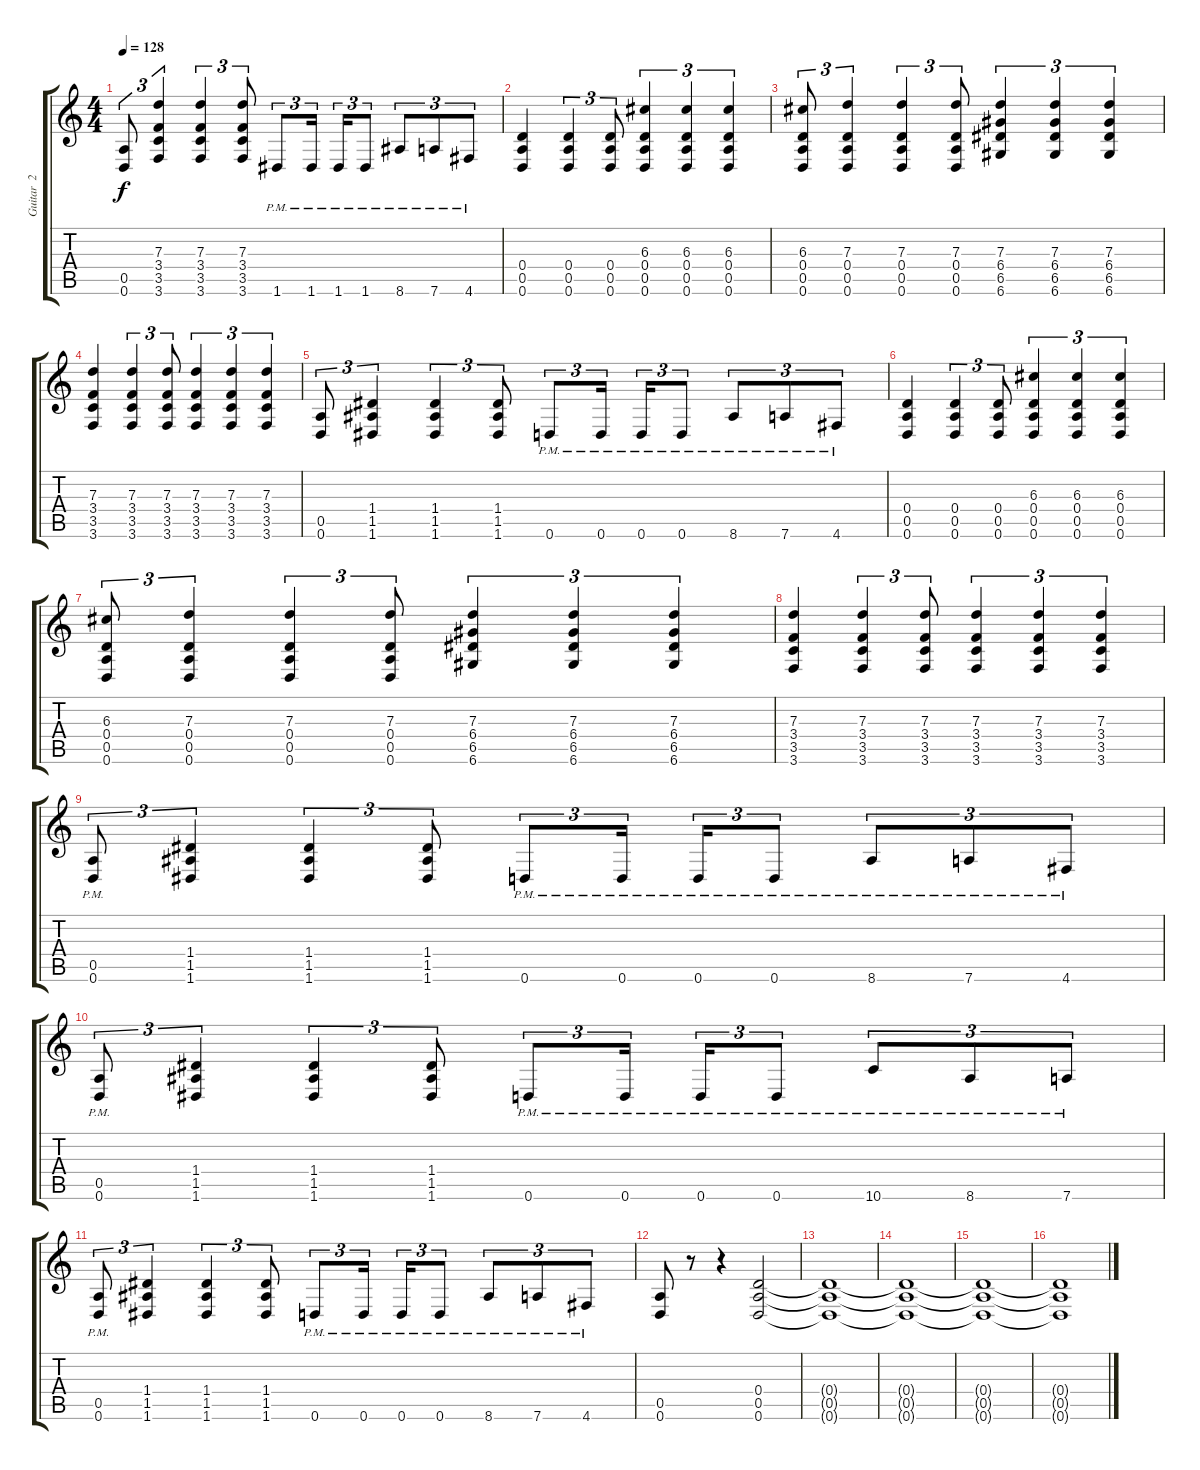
\track ("Guitar  2" "Guitar  2") {instrument distortionguitar}
\staff {score tabs}
\tuning (E4 B3 G3 D3 A2 D2) {hide}
\ts (4 4)
\tempo 128
\clef g2
\ks c
(0.5 0.6).8{tu (3 2) dy f} (7.3 3.4 3.5 3.6).4{tu (3 2)} (7.3 3.4 3.5 3.6).4{tu (3 2)} (7.3 3.4 3.5 3.6).8{tu (3 2)} 1.6{pm}.8{tu (3 2)} 1.6{pm}.16{tu (3 2) beam splitsecondary} 1.6{pm}.16{tu (3 2)} 1.6{pm}.8{tu (3 2)} 8.6{pm}.8{tu (3 2)} 7.6{pm}.8{tu (3 2)} 4.6{pm}.8{tu (3 2)} |
(0.4 0.5 0.6).4 (0.4 0.5 0.6).4{tu (3 2)} (0.4 0.5 0.6).8{tu (3 2)} (6.3 0.4 0.5 0.6).4{tu (3 2)} (6.3 0.4 0.5 0.6).4{tu (3 2)} (6.3 0.4 0.5 0.6).4{tu (3 2)} |
(6.3 0.4 0.5 0.6).8{tu (3 2)} (7.3 0.4 0.5 0.6).4{tu (3 2)} (7.3 0.4 0.5 0.6).4{tu (3 2)} (7.3 0.4 0.5 0.6).8{tu (3 2)} (7.3 6.4 6.5 6.6).4{tu (3 2)} (7.3 6.4 6.5 6.6).4{tu (3 2)} (7.3 6.4 6.5 6.6).4{tu (3 2)} |
(7.3 3.4 3.5 3.6).4 (7.3 3.4 3.5 3.6).4{tu (3 2)} (7.3 3.4 3.5 3.6).8{tu (3 2)} (7.3 3.4 3.5 3.6).4{tu (3 2)} (7.3 3.4 3.5 3.6).4{tu (3 2)} (7.3 3.4 3.5 3.6).4{tu (3 2)} |
(0.5 0.6).8{tu (3 2)} (1.4 1.5 1.6).4{tu (3 2)} (1.4 1.5 1.6).4{tu (3 2)} (1.4 1.5 1.6).8{tu (3 2)} 0.6{pm}.8{tu (3 2)} 0.6{pm}.16{tu (3 2) beam splitsecondary} 0.6{pm}.16{tu (3 2)} 0.6{pm}.8{tu (3 2)} 8.6{pm}.8{tu (3 2)} 7.6{pm}.8{tu (3 2)} 4.6{pm}.8{tu (3 2)} |
(0.4 0.5 0.6).4 (0.4 0.5 0.6).4{tu (3 2)} (0.4 0.5 0.6).8{tu (3 2)} (6.3 0.4 0.5 0.6).4{tu (3 2)} (6.3 0.4 0.5 0.6).4{tu (3 2)} (6.3 0.4 0.5 0.6).4{tu (3 2)} |
(6.3 0.4 0.5 0.6).8{tu (3 2)} (7.3 0.4 0.5 0.6).4{tu (3 2)} (7.3 0.4 0.5 0.6).4{tu (3 2)} (7.3 0.4 0.5 0.6).8{tu (3 2)} (7.3 6.4 6.5 6.6).4{tu (3 2)} (7.3 6.4 6.5 6.6).4{tu (3 2)} (7.3 6.4 6.5 6.6).4{tu (3 2)} |
(7.3 3.4 3.5 3.6).4 (7.3 3.4 3.5 3.6).4{tu (3 2)} (7.3 3.4 3.5 3.6).8{tu (3 2)} (7.3 3.4 3.5 3.6).4{tu (3 2)} (7.3 3.4 3.5 3.6).4{tu (3 2)} (7.3 3.4 3.5 3.6).4{tu (3 2)} |
(0.5{pm} 0.6).8{tu (3 2)} (1.4 1.5 1.6).4{tu (3 2)} (1.4 1.5 1.6).4{tu (3 2)} (1.4 1.5 1.6).8{tu (3 2)} 0.6{pm}.8{tu (3 2)} 0.6{pm}.16{tu (3 2) beam splitsecondary} 0.6{pm}.16{tu (3 2)} 0.6{pm}.8{tu (3 2)} 8.6{pm}.8{tu (3 2)} 7.6{pm}.8{tu (3 2)} 4.6{pm}.8{tu (3 2)} |
(0.5{pm} 0.6{pm}).8{tu (3 2)} (1.4 1.5 1.6).4{tu (3 2)} (1.4 1.5 1.6).4{tu (3 2)} (1.4 1.5 1.6).8{tu (3 2)} 0.6{pm}.8{tu (3 2)} 0.6{pm}.16{tu (3 2) beam splitsecondary} 0.6{pm}.16{tu (3 2)} 0.6{pm}.8{tu (3 2)} 10.6{pm}.8{tu (3 2)} 8.6{pm}.8{tu (3 2)} 7.6{pm}.8{tu (3 2)} |
(0.5{pm} 0.6).8{tu (3 2)} (1.4 1.5 1.6).4{tu (3 2)} (1.4 1.5 1.6).4{tu (3 2)} (1.4 1.5 1.6).8{tu (3 2)} 0.6{pm}.8{tu (3 2)} 0.6{pm}.16{tu (3 2) beam splitsecondary} 0.6{pm}.16{tu (3 2)} 0.6{pm}.8{tu (3 2)} 8.6{pm}.8{tu (3 2)} 7.6{pm}.8{tu (3 2)} 4.6{pm}.8{tu (3 2)} |
(0.5 0.6).8 r.8 r.4 (0.4 0.5 0.6).2 |
(0.4{t} 0.5{t} 0.6{t}).1 |
(0.4{t} 0.5{t} 0.6{t}).1 |
(0.4{t} 0.5{t} 0.6{t}).1 |
(0.4{t} 0.5{t} 0.6{t}).1
